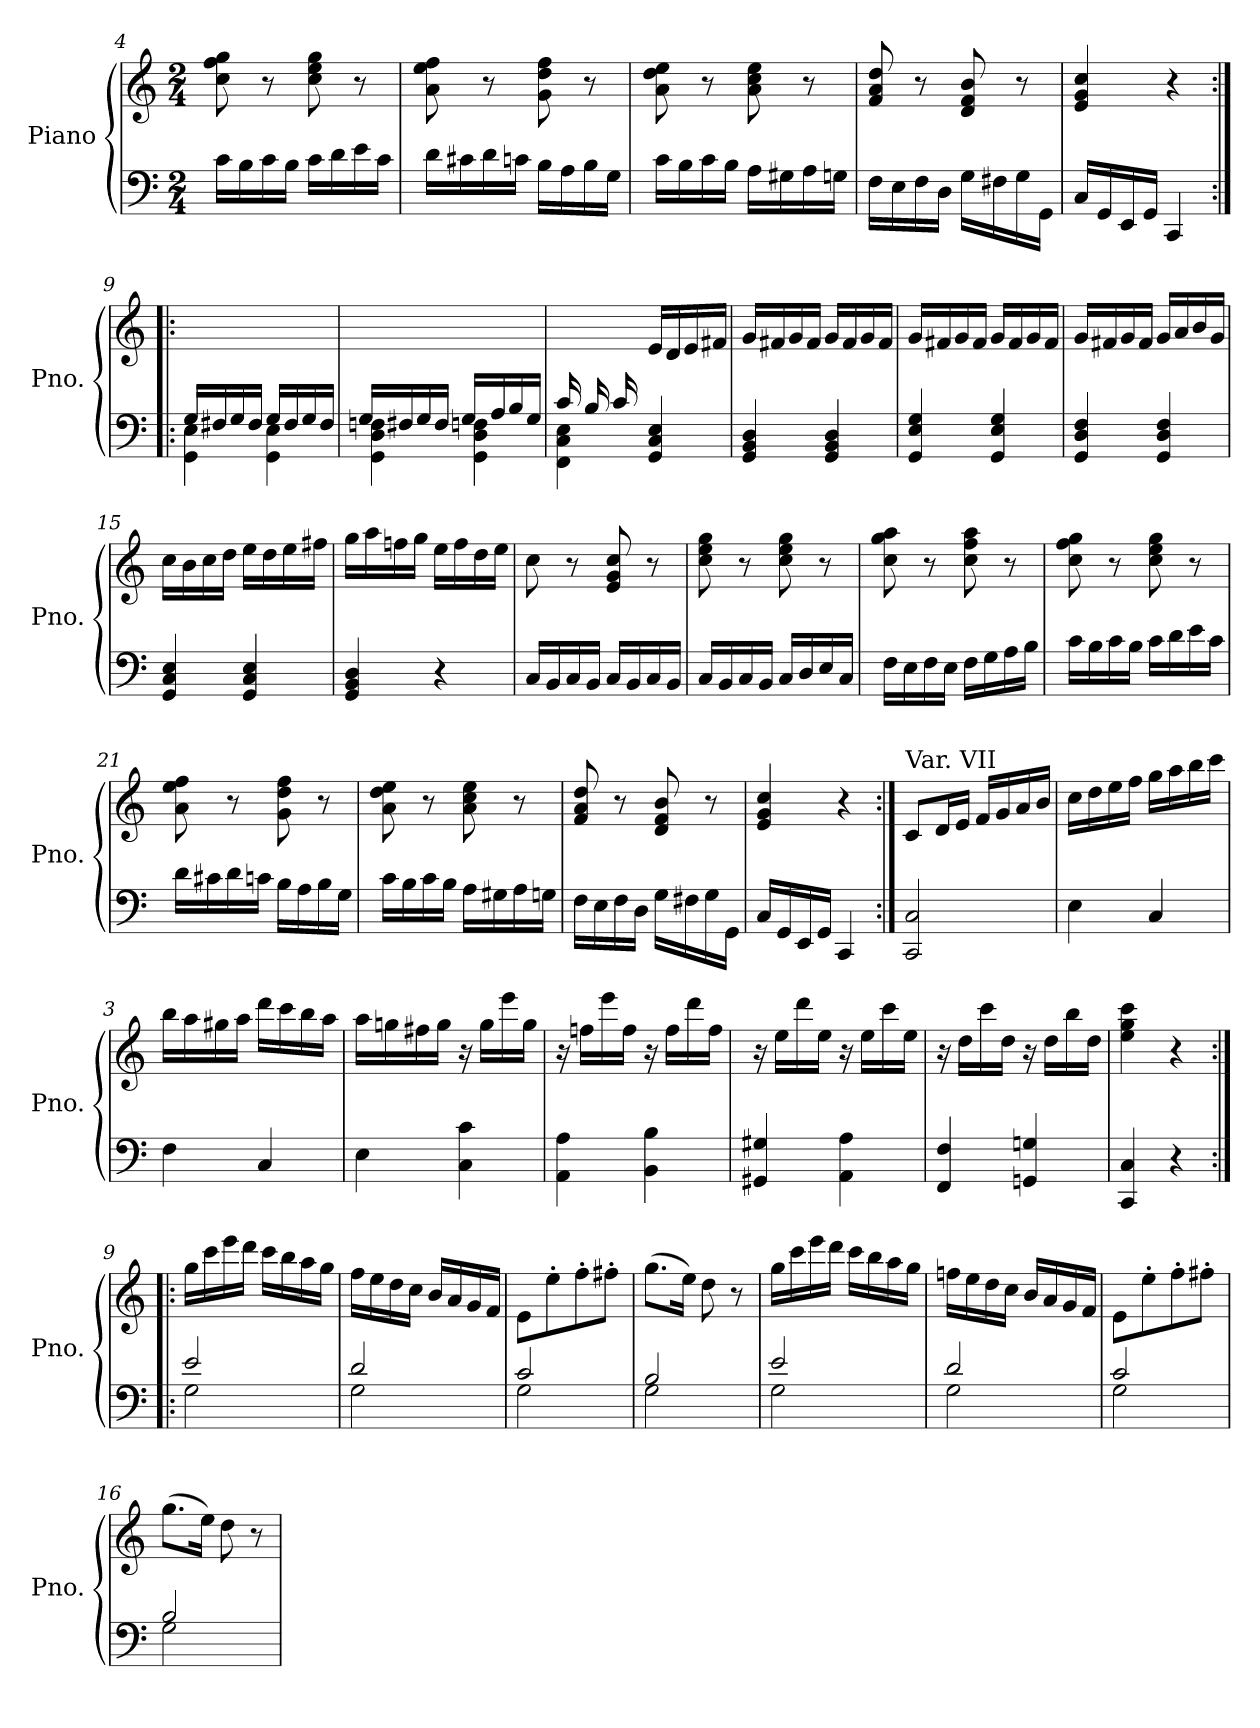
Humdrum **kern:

**kern	**kern
*part1	*part1
*staff2	*staff1
*I"Piano	*
*I'Pno.	*
*clefF4	*clefG2
*k[]	*k[]
*M2/4	*M2/4
=4	=4
16c\LL	8cc\ 8ff\ 8gg\
16B\	.
16c\	8r
16B\JJ	.
16c\LL	8cc\ 8ee\ 8gg\
16d<\	.
16e<\	8r
16c<\JJ	.
=5	=5
16d<\LL	8a\ 8ee\ 8ff\
16c#X\	.
16d\	8r
16cn\JJ	.
16B<\LL	8g\ 8dd\ 8ff\
16A\	.
16B\	8r
16G\JJ	.
=6	=6
16c<\LL	8a\ 8dd\ 8ee\
16B\	.
16c\	8r
16B\JJ	.
16A<\LL	8a\ 8cc\ 8ee\
16G#X\	.
16A<\	8r
16Gn\JJ	.
=7	=7
16F<\LL	8f/ 8a/ 8dd/
16E\	.
16F\	8r
16D\JJ	.
16G<\LL	8d/ 8f/ 8b/
16F#X\	.
16G\	8r
16GG\JJ	.
=8	=8
16C</LL	4e/ 4g/ 4cc/
16GG</	.
16EE</	.
16GG/JJ	.
4CC/	4r
=9:|!|:	=9:|!|:
*^	*
16G/LL	4GG\ 4E\	2ryy
16F#X/	.	.
16G/	.	.
16F#/JJ	.	.
16G/LL	4GG\ 4E\	.
16F#/	.	.
16G/	.	.
16F#/JJ	.	.
=10	=10	=10
16G/LL	4GG\ 4D\ 4Fn\	2ryy
16F#X/	.	.
16G/	.	.
16F#/JJ	.	.
16G/LL	4GG\ 4D\ 4Fn\	.
16A/	.	.
16B/	.	.
16G/JJ	.	.
=11	=11	=11
16c/LL	4FF\ 4C\ 4E\	8.ryy
16B/	.	.
16c/	.	.
4ryy	.	16d/JJ
.	4GG/ 4C/ 4E/	16e/LL
.	.	16d/
.	.	16e/
16ryy	.	16f#X/JJ
*v	*v	*
=12	=12
4GG/ 4BB/ 4D/	16g/LL
.	16f#X/
.	16g/
.	16f#/JJ
4GG/ 4BB/ 4D/	16g/LL
.	16f#/
.	16g/
.	16f#/JJ
=13	=13
4GG/ 4E/ 4G/	16g/LL
.	16f#X/
.	16g/
.	16f#/JJ
4GG/ 4E/ 4G/	16g/LL
.	16f#/
.	16g/
.	16f#/JJ
=14	=14
4GG/ 4D/ 4F/	16g/LL
.	16f#X/
.	16g/
.	16f#/JJ
4GG/ 4D/ 4F/	16g/LL
.	16a/
.	16b/
.	16g/JJ
=15	=15
4GG/ 4C/ 4E/	16cc\LL
.	16b\
.	16cc\
.	16dd\JJ
4GG/ 4C/ 4E/	16ee\LL
.	16dd\
.	16ee\
.	16ff#X\JJ
=16	=16
4GG/ 4BB/ 4D/	16gg\LL
.	16aa\
.	16ffn\
.	16gg\JJ
4r	16ee\LL
.	16ff\
.	16dd\
.	16ee\JJ
=17	=17
16C/LL	8cc\
16BB/	.
16C/	8r
16BB/JJ	.
16C/LL	8e/ 8g/ 8cc/
16BB/	.
16C/	8r
16BB/JJ	.
=18	=18
16C/LL	8cc\ 8ee\ 8gg\
16BB/	.
16C/	8r
16BB/JJ	.
16C/LL	8cc\ 8ee\ 8gg\
16D/	.
16E/	8r
16C/JJ	.
=19	=19
16F\LL	8cc\ 8gg\ 8aa\
16E\	.
16F\	8r
16E\JJ	.
16F\LL	8cc\ 8ff\ 8aa\
16G\	.
16A\	8r
16B\JJ	.
=20	=20
16c\LL	8cc\ 8ff\ 8gg\
16B\	.
16c\	8r
16B\JJ	.
16c\LL	8cc\ 8ee\ 8gg\
16d\	.
16e\	8r
16c\JJ	.
=21	=21
16d\LL	8a\ 8ee\ 8ff\
16c#X\	.
16d\	8r
16cn\JJ	.
16B\LL	8g\ 8dd\ 8ff\
16A\	.
16B\	8r
16G\JJ	.
=22	=22
16c\LL	8a\ 8dd\ 8ee\
16B\	.
16c\	8r
16B\JJ	.
16A\LL	8a\ 8cc\ 8ee\
16G#X\	.
16A\	8r
16Gn\JJ	.
=23	=23
16F\LL	8f/ 8a/ 8dd/
16E\	.
16F\	8r
16D\JJ	.
16G\LL	8d/ 8f/ 8b/
16F#X\	.
16G\	8r
16GG\JJ	.
=24	=24
16C/LL	4e/ 4g/ 4cc/
16GG/	.
16EE/	.
16GG/JJ	.
4CC/	4r
=1:|!	=1:|!
!	!LO:TX:a:t=Var. VII
2CC/ 2C/	8c/L
.	16d/L
.	16e/JJ
.	16f/LL
.	16g/
.	16a/
.	16b/JJ
=2	=2
4E<\	16cc\LL
.	16dd\
.	16ee\
.	16ff\JJ
4C</	16gg\LL
.	16aa\
.	16bb\
.	16ccc\JJ
=3	=3
4F\	16bb\LL
.	16aa\
.	16gg#X\
.	16aa\JJ
4C/	16ddd\LL
.	16ccc\
.	16bb\
.	16aa\JJ
=4	=4
4E\	16aa\LL
.	16ggn\
.	16ff#X\
.	16gg\JJ
4C\ 4c\	16r
.	16gg\LL
.	16eee\
.	16gg\JJ
=5	=5
4AA\ 4A\	16r
.	16ffn\LL
.	16eee\
.	16ff\JJ
4BB\ 4B\	16r
.	16ff\LL
.	16ddd\
.	16ff\JJ
=6	=6
4GG#X/ 4G#X/	16r
.	16ee\LL
.	16ddd\
.	16ee\JJ
4AA\ 4A\	16r
.	16ee\LL
.	16ccc\
.	16ee\JJ
=7	=7
4FF/ 4F/	16r
.	16dd\LL
.	16ccc\
.	16dd\JJ
4GGn/ 4Gn/	16r
.	16dd\LL
.	16bb\
.	16dd\JJ
=8	=8
4CC/ 4C/	4ee\< 4gg\< 4ccc\<
4r	4r
=9:|!|:	=9:|!|:
*^	*
2e/	2G\	16gg\LL
.	.	16ccc\
.	.	16eee\
.	.	16ddd\JJ
.	.	16ccc\LL
.	.	16bb\
.	.	16aa\
.	.	16gg\JJ
=10	=10	=10
2d/	2G\	16ff\LL
.	.	16ee\
.	.	16dd\
.	.	16cc\JJ
.	.	16b/LL
.	.	16a/
.	.	16g/
.	.	16f/JJ
=11	=11	=11
2c/	2G\	8e\L
.	.	8ee'\
.	.	8ff'\
.	.	8ff#X'\J
=12	=12	=12
2B/	2G\	(>8.gg\L
.	.	16ee\Jk)
.	.	8dd\
.	.	8r
=13	=13	=13
2e/	2G\	16gg\LL
.	.	16ccc\
.	.	16eee\
.	.	16ddd\JJ
.	.	16ccc\LL
.	.	16bb\
.	.	16aa\
.	.	16gg\JJ
=14	=14	=14
2d/	2G\	16ffn\LL
.	.	16ee\
.	.	16dd\
.	.	16cc\JJ
.	.	16b/LL
.	.	16a/
.	.	16g/
.	.	16f/JJ
=15	=15	=15
2c/	2G\	8e\L
.	.	8ee'\
.	.	8ff'\
.	.	8ff#X'\J
=16	=16	=16
2B/	2G\	(>8.gg\L
.	.	16ee\Jk)
.	.	8dd\
.	.	8r
*v	*v	*
=	=
*-	*-
